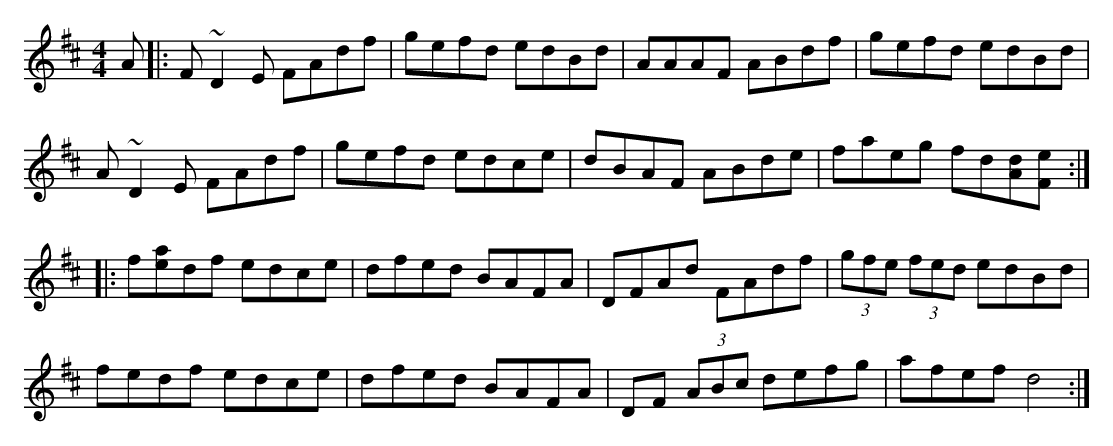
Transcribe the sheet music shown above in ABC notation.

X:1
M:4/4
K:D
A|:F~D2E FAdf|gefd edBd|AAAF ABdf |gefd edBd|
A~D2E FAdf|gefd edce|dBAF ABde|faeg fd[Ad][eF]:|
|:f[ea]df edce|dfed BAFA|DFAd FAdf|(3gfe (3fed edBd|
fedf edce|dfed BAFA|DF (3ABc defg|afef d4:|
